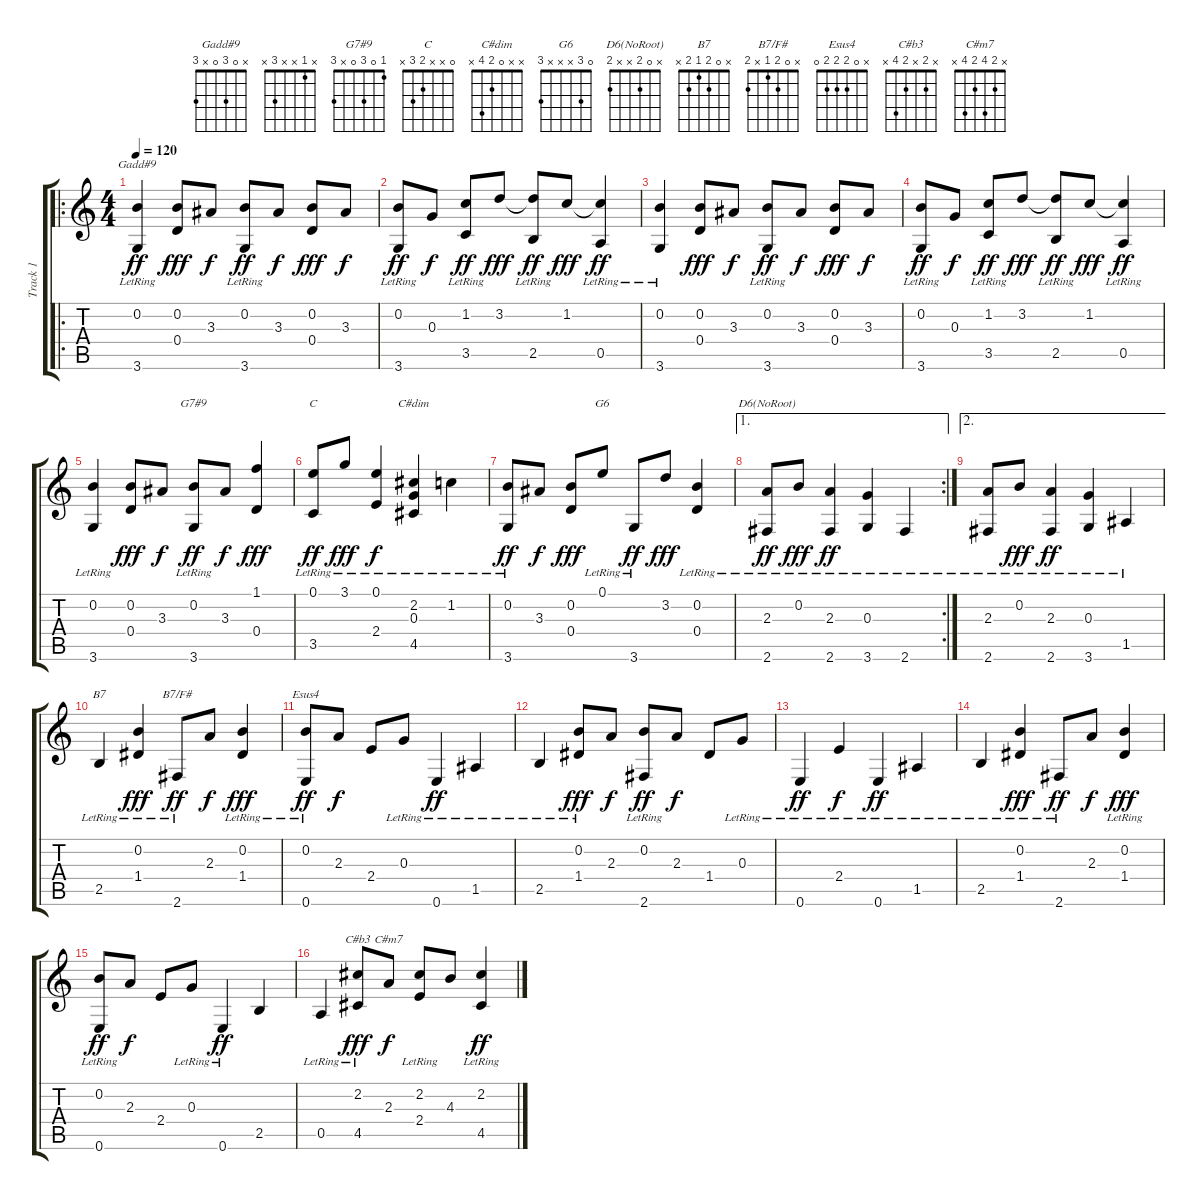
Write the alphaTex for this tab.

\track ("Track 1" "Track 1") {instrument acousticguitarsteel}
\staff {score tabs}
\tuning (E4 B3 G3 D3 A2 E2) {hide}
\chord ("Gadd#9" x 0 3 0 x 3)
\chord (" " x 1 x x 3 x)
\chord ("G7#9" 1 0 3 0 x 3)
\chord ("C" 0 x x 2 3 x)
\chord ("C#dim" x x 0 2 4 x)
\chord ("G6" 0 3 x x x 3)
\chord ("D6(NoRoot)" x 0 2 x x 2)
\chord ("B7" x 0 2 1 2 x)
\chord ("B7/F#" x 0 2 1 x 2)
\chord ("Esus4" x 0 2 2 2 0)
\chord ("C#b3" x 2 x 2 4 x)
\chord ("C#m7" x 2 4 2 4 x)
\ro
\ts (4 4)
\tempo 120
\clef g2
\ks c
(0.2 3.6{lr}).4{ch "Gadd#9" dy ff instrument acousticguitarsteel} (0.2 0.4).8{dy fff} 3.3.8{dy f} (0.2 3.6{lr}).8{dy ff} 3.3.8{dy f} (0.2 0.4).8{dy fff} 3.3.8{dy f} |
(0.2 3.6{lr}).8{dy ff} 0.3.8{dy f} (1.2 3.5{lr}).8{ch " " dy ff} 3.2.8{dy fff} (3.2{t} 2.5{lr}).8{dy ff} 1.2.8{dy fff} (1.2{t} 0.5{lr}).4{dy ff} |
(0.2 3.6{lr}).4 (0.2 0.4).8{dy fff} 3.3.8{dy f} (0.2 3.6{lr}).8{dy ff} 3.3.8{dy f} (0.2 0.4).8{dy fff} 3.3.8{dy f} |
(0.2 3.6{lr}).8{dy ff} 0.3.8{dy f} (1.2 3.5{lr}).8{dy ff} 3.2.8{dy fff} (3.2{t} 2.5{lr}).8{dy ff} 1.2.8{dy fff} (1.2{t} 0.5{lr}).4{dy ff} |
(0.2 3.6{lr}).4 (0.2 0.4).8{dy fff} 3.3.8{dy f} (0.2 3.6{lr}).8{ch "G7#9" dy ff} 3.3.8{dy f} (1.1 0.4).4{dy fff} |
(0.1 3.5{lr}).8{ch "C" dy ff} 3.1{lr}.8{dy fff} (0.1 2.4{lr}).4{dy f} (2.2{lr} 0.3 4.5).4{ch "C#dim"} 1.2{lr}.4 |
(0.2{lr} 3.6{lr}).8{dy ff} 3.3.8{dy f} (0.2 0.4).8{dy fff} 0.1{lr}.8{ch "G6"} 3.6{lr}.8{dy ff} 3.2.8{dy fff} (0.2{lr} 0.4).4 |
\ae 1
\rc 2
(2.3 2.6{lr}).8{ch "D6(NoRoot)" dy ff} 0.2{lr}.8{dy fff} (2.3 2.6{lr}).4{dy ff} (0.3{lr} 3.6{lr}).4 2.6{lr}.4 |
\ae 2
(2.3 2.6{lr}).8 0.2{lr}.8{dy fff} (2.3 2.6{lr}).4{dy ff} (0.3{lr} 3.6{lr}).4 1.5{lr}.4 |
2.5{lr}.4{ch "B7"} (0.2{lr} 1.4).4{dy fff} 2.6{lr}.8{ch "B7/F#" dy ff} 2.3.8{dy f} (0.2{lr} 1.4).4{dy fff} |
(0.2{lr} 0.6{lr}).8{ch "Esus4" dy ff} 2.3.8{dy f} 2.4.8 0.3{lr}.8 0.6{lr}.4{dy ff} 1.5{lr}.4 |
2.5{lr}.4 (0.2{lr} 1.4).8{dy fff} 2.3.8{dy f} (0.2{lr} 2.6{lr}).8{dy ff} 2.3.8{dy f} 1.4.8 0.3{lr}.8 |
0.6{lr}.4{dy ff} 2.4{lr}.4{dy f} 0.6{lr}.4{dy ff} 1.5{lr}.4 |
2.5{lr}.4 (0.2{lr} 1.4).4{dy fff} 2.6{lr}.8{dy ff} 2.3.8{dy f} (0.2{lr} 1.4).4{dy fff} |
(0.2{lr} 0.6{lr}).8{dy ff} 2.3.8{dy f} 2.4.8 0.3{lr}.8 0.6{lr}.4{dy ff} 2.5.4 |
0.5{lr}.4 (2.2 4.5{lr}).8{ch "C#b3" dy fff} 2.3.8{ch "C#m7" dy f} (2.2 2.4{lr}).8 4.3.8 (2.2 4.5{lr}).4{dy ff}
